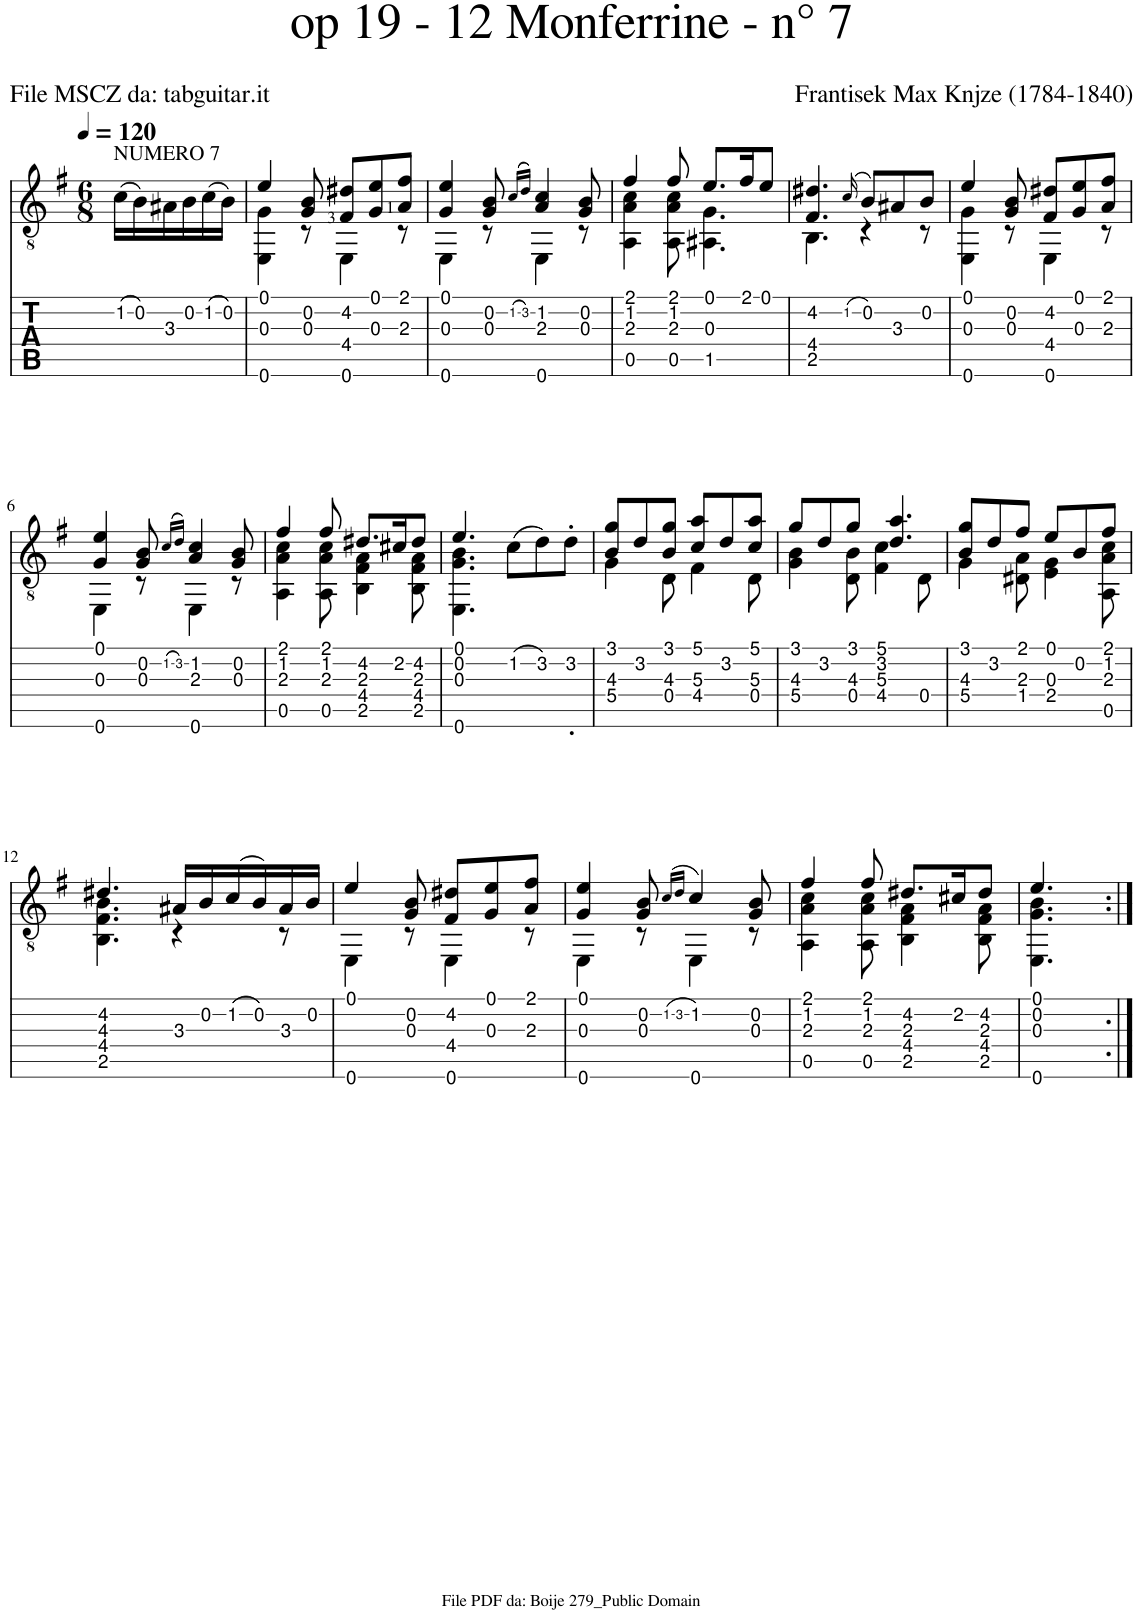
**kern	**kern
*part1	*part1
*staff2	*staff1
*I"Guitar	*
*I'Guit.	*
*stria6	*
*	*clefGv2
*k[f#]	*k[f#]
*M6/8	*M6/8
*MM120	*MM120
=	=
!	!LO:TX:a:t=NUMERO 7
16cLL	(16c\LL
16B	16B\)
16A#X	16A#X\
16B	16B\
16c	(16c\
16BJJ	16B\JJ)
=1	=1
*^	*^
4e	4EE 4G	4e/	4EE\ 4G\
8G 8B	8r	8G/ 8B/	8r
8F#\ 8d#X\L	4EE	8F#/ 8d#X/L	4EE\
8G\ 8e\	.	8G/ 8e/	.
8A\ 8f#\J	8r	8A/ 8f#/J	8r
=2	=2	=2	=2
4G 4e	4EE	4G/ 4e/	4EE\
8G 8B	8r	8G/ 8B/	8r
qc	.	(16qc/LL	.
qd	.	16qd/JJ)	.
4A 4c	4EE	4A/ 4c/	4EE\
8G 8B	8r	8G/ 8B/	8r
=3	=3	=3	=3
4f#	4AA 4A 4c	4f#/	4AA\ 4A\ 4c\
8f#	8AA 8A 8c	8f#/	8AA\ 8A\ 8c\
8.eL	4.AA#X 4.G	8.e/L	4.AA#X\ 4.G\
16f#K	.	16f#/K	.
8eJ	.	8e/J	.
=4	=4	=4	=4
4.F# 4.d#X	4.BB	4.F#/ 4.d#X/	4.BB\
qc	.	(16qc/	.
8BL	4r	8B/L)	4r
8A#X	.	8A#X/	.
8BJ	8r	8B/J	8r
=5	=5	=5	=5
4e	4EE 4G	4e/	4EE\ 4G\
8G 8B	8r	8G/ 8B/	8r
8F#\ 8d#X\L	4EE	8F#/ 8d#X/L	4EE\
8G\ 8e\	.	8G/ 8e/	.
8A\ 8f#\J	8r	8A/ 8f#/J	8r
!!LO:LB:g=z	!!
=6	=6	=6	=6
4G 4e	4EE	4G/ 4e/	4EE\
8G 8B	8r	8G/ 8B/	8r
qc	.	(16qc/LL	.
qd	.	16qd/JJ)	.
4A 4c	4EE	4A/ 4c/	4EE\
8G 8B	8r	8G/ 8B/	8r
=7	=7	=7	=7
4f#	4AA 4A 4c	4f#/	4AA\ 4A\ 4c\
8f#	8AA 8A 8c	8f#/	8AA\ 8A\ 8c\
8.d#XL	4BB 4F# 4A	8.d#X/L	4BB\ 4F#\ 4A\
16c#XK	.	16c#X/K	.
8d#J	8BB 8F# 8A	8d#/J	8BB\ 8F#\ 8A\
=8	=8	=8	=8
4.e	4.EE 4.G 4.B	4.e/	4.EE\ 4.G\ 4.B\
8cL	4.ryy	(8c\L	4.ryy
8d	.	8d\)	.
8d'J	.	8d'\J	.
=9	=9	=9	=9
8B\ 8g\L	4G	8B/ 8g/L	4G\
8d	.	8d/	.
8B\ 8g\J	8D	8B/ 8g/J	8D\
8c\ 8a\L	4F#	8c/ 8a/L	4F#\
8d	.	8d/	.
8c\ 8a\J	8D	8c/ 8a/J	8D\
=10	=10	=10	=10
8gL	4G 4B	8g/L	4G\ 4B\
8d	.	8d/	.
8gJ	8D 8B	8g/J	8D\ 8B\
4.d 4.a	4F# 4c	4.d/ 4.a/	4F#\ 4c\
.	8D	.	8D\
=11	=11	=11	=11
8B\ 8g\L	4G	8B/ 8g/L	4G\
8d	.	8d/	.
8f#J	8D#X 8A	8f#/J	8D#X\ 8A\
8eL	4E 4G	8e/L	4E\ 4G\
8B	.	8B/	.
8f#J	8AA 8A 8c	8f#/J	8AA\ 8A\ 8c\
!!LO:LB:g=z	!!
=12	=12	=12	=12
4.d#X	4.BB 4.F# 4.B	4.d#X/	4.BB\ 4.F#\ 4.B\
16A#XLL	4r	16A#X/LL	4r
16B	.	16B/	.
16c	.	(16c/	.
16B	.	16B/)	.
16A#	8r	16A#/	8r
16BJJ	.	16B/JJ	.
=13	=13	=13	=13
4e	4EE	4e/	4EE\
8G 8B	8r	8G/ 8B/	8r
8F#\ 8d#X\L	4EE	8F#/ 8d#X/L	4EE\
8G\ 8e\	.	8G/ 8e/	.
8A\ 8f#\J	8r	8A/ 8f#/J	8r
=14	=14	=14	=14
4G 4e	4EE	4G/ 4e/	4EE\
8G 8B	8r	8G/ 8B/	8r
qc	.	(16qc/LL	.
qd	.	16qd/JJ	.
4c	4EE	4c/)	4EE\
8G 8B	8r	8G/ 8B/	8r
=15	=15	=15	=15
4f#	4AA 4A 4c	4f#/	4AA\ 4A\ 4c\
8f#	8AA 8A 8c	8f#/	8AA\ 8A\ 8c\
8.d#XL	4BB 4F# 4A	8.d#X/L	4BB\ 4F#\ 4A\
16c#XK	.	16c#X/K	.
8d#J	8BB 8F# 8A	8d#/J	8BB\ 8F#\ 8A\
=16	=16	=16	=16
4.e	4.EE 4.G 4.B	4.e/	4.EE\ 4.G\ 4.B\
*v	*v	*	*
*	*v	*v
=:|!	=:|!
*-	*-
